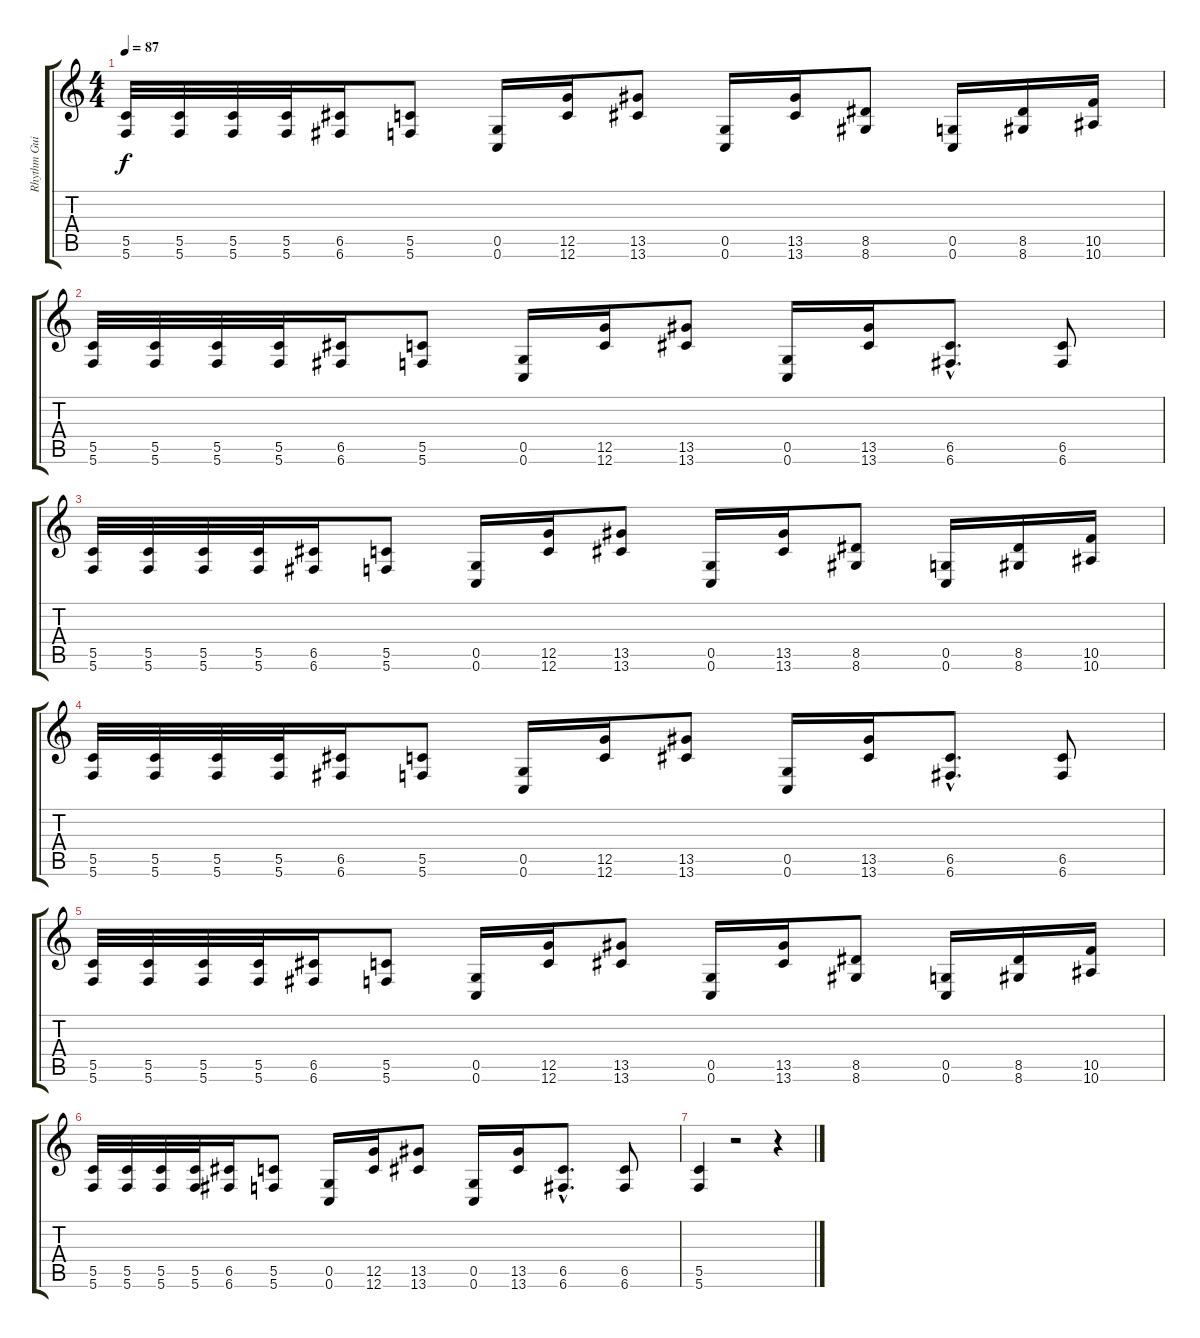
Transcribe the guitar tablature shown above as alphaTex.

\track ("Rhythm Guitar" "Rhythm Gui") {instrument distortionguitar}
\staff {score tabs}
\tuning (D4 A3 F3 C3 G2 C2) {hide}
\ts (4 4)
\tempo 87
\clef g2
\ks c
(5.5 5.6).32{dy f} (5.5 5.6).32 (5.5 5.6).32 (5.5 5.6).32 (6.5 6.6).16 (5.5 5.6).8 (0.5 0.6).16 (12.5 12.6).16 (13.5 13.6).8 (0.5 0.6).16 (13.5 13.6).16 (8.5 8.6).8 (0.5 0.6).16 (8.5 8.6).16 (10.5 10.6).16 |
(5.5 5.6).32 (5.5 5.6).32 (5.5 5.6).32 (5.5 5.6).32 (6.5 6.6).16 (5.5 5.6).8 (0.5 0.6).16 (12.5 12.6).16 (13.5 13.6).8 (0.5 0.6).16 (13.5 13.6).16 (6.5{hac} 6.6{hac}).8{d} (6.5 6.6).8 |
(5.5 5.6).32 (5.5 5.6).32 (5.5 5.6).32 (5.5 5.6).32 (6.5 6.6).16 (5.5 5.6).8 (0.5 0.6).16 (12.5 12.6).16 (13.5 13.6).8 (0.5 0.6).16 (13.5 13.6).16 (8.5 8.6).8 (0.5 0.6).16 (8.5 8.6).16 (10.5 10.6).16 |
(5.5 5.6).32 (5.5 5.6).32 (5.5 5.6).32 (5.5 5.6).32 (6.5 6.6).16 (5.5 5.6).8 (0.5 0.6).16 (12.5 12.6).16 (13.5 13.6).8 (0.5 0.6).16 (13.5 13.6).16 (6.5{hac} 6.6{hac}).8{d} (6.5 6.6).8 |
(5.5 5.6).32 (5.5 5.6).32 (5.5 5.6).32 (5.5 5.6).32 (6.5 6.6).16 (5.5 5.6).8 (0.5 0.6).16 (12.5 12.6).16 (13.5 13.6).8 (0.5 0.6).16 (13.5 13.6).16 (8.5 8.6).8 (0.5 0.6).16 (8.5 8.6).16 (10.5 10.6).16 |
(5.5 5.6).32 (5.5 5.6).32 (5.5 5.6).32 (5.5 5.6).32 (6.5 6.6).16 (5.5 5.6).8 (0.5 0.6).16 (12.5 12.6).16 (13.5 13.6).8 (0.5 0.6).16 (13.5 13.6).16 (6.5{hac} 6.6{hac}).8{d} (6.5 6.6).8 |
(5.5 5.6).4 r.2 r.4
